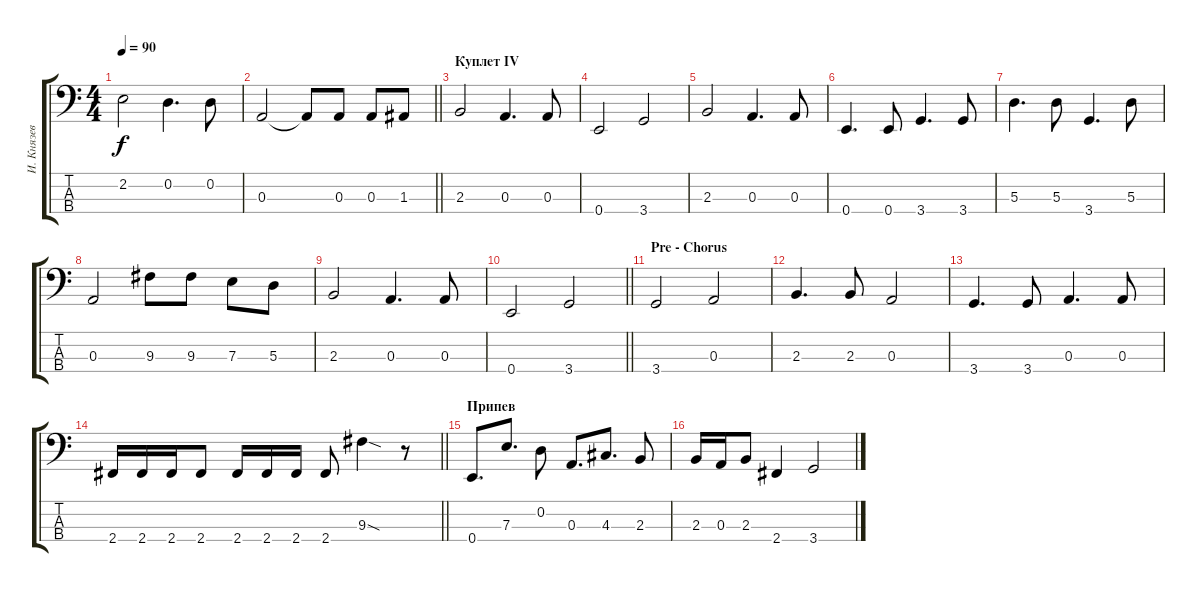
\track ("И. Князев" "И. Князев") {instrument electricbassfinger}
\staff {score tabs}
\tuning (G2 D2 A1 E1) {hide}
\ts (4 4)
\tempo 90
\clef f4
\ks c
2.2.2{dy f} 0.2.4{d} 0.2.8 |
\barLineRight lightlight
0.3.2 0.3{t}.8 0.3.8 0.3.8 1.3.8 |
\section ("" "Куплет IV")
2.3.2 0.3.4{d} 0.3.8 |
0.4.2 3.4.2 |
2.3.2 0.3.4{d} 0.3.8 |
0.4.4{d} 0.4.8 3.4.4{d} 3.4.8 |
5.3.4{d} 5.3.8 3.4.4{d} 5.3.8 |
0.3.2 9.3.8 9.3.8 7.3.8 5.3.8 |
2.3.2 0.3.4{d} 0.3.8 |
\barLineRight lightlight
0.4.2 3.4.2 |
\section ("" "Pre - Chorus")
3.4.2 0.3.2 |
2.3.4{d} 2.3.8 0.3.2 |
3.4.4{d} 3.4.8 0.3.4{d} 0.3.8 |
\barLineRight lightlight
2.4.16 2.4.16 2.4.16 2.4.8 2.4.16 2.4.16 2.4.16 2.4.8 9.3{sod}.4 r.8 |
\section ("" "Припев")
0.4.8{d} 7.3.8{d} 0.2.8 0.3.8{d} 4.3.8{d} 2.3.8 |
2.3.16 0.3.16 2.3.8 2.4.4 3.4.2
